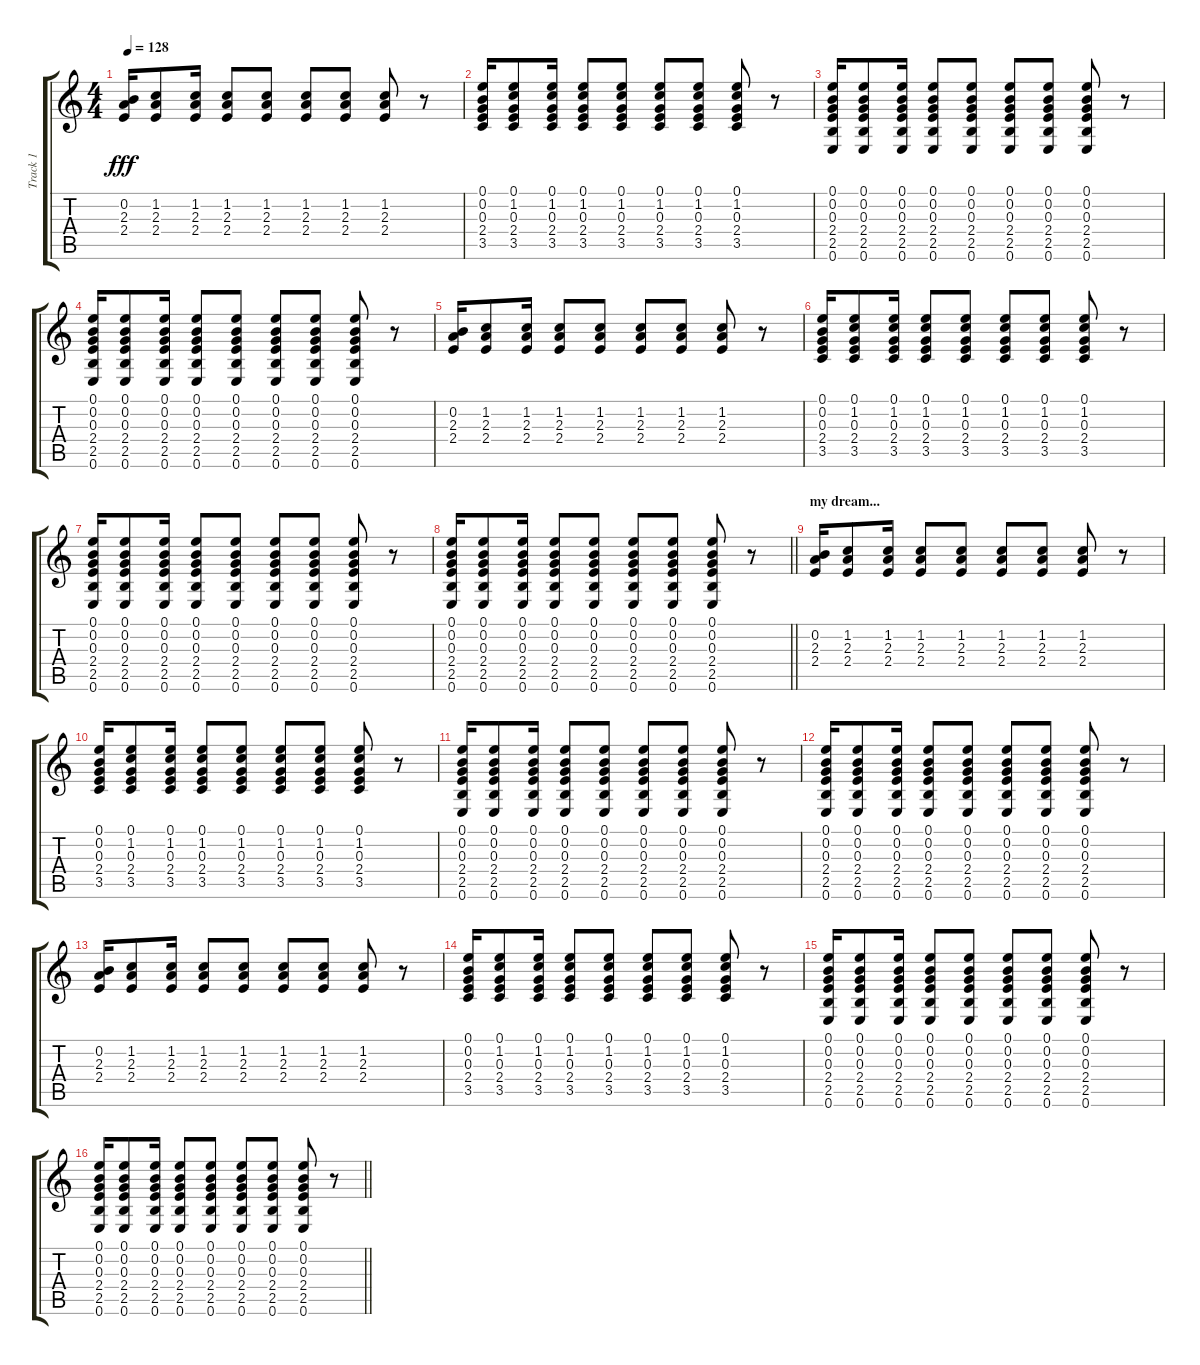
\track ("Track 1" "Track 1") {instrument acousticguitarsteel}
\staff {score tabs}
\tuning (E4 B3 G3 D3 A2 E2) {hide}
\ts (4 4)
\tempo 128
\clef g2
\ks c
(0.2 2.3 2.4).16{dy fff} (1.2 2.3 2.4).8 (1.2 2.3 2.4).16 (1.2 2.3 2.4).8 (1.2 2.3 2.4).8 (1.2 2.3 2.4).8 (1.2 2.3 2.4).8 (1.2 2.3 2.4).8 r.8 |
(0.1 0.2 0.3 2.4 3.5).16 (0.1 1.2 0.3 2.4 3.5).8 (0.1 1.2 0.3 2.4 3.5).16 (0.1 1.2 0.3 2.4 3.5).8 (0.1 1.2 0.3 2.4 3.5).8 (0.1 1.2 0.3 2.4 3.5).8 (0.1 1.2 0.3 2.4 3.5).8 (0.1 1.2 0.3 2.4 3.5).8 r.8 |
(0.1 0.2 0.3 2.4 2.5 0.6).16 (0.1 0.2 0.3 2.4 2.5 0.6).8 (0.1 0.2 0.3 2.4 2.5 0.6).16 (0.1 0.2 0.3 2.4 2.5 0.6).8 (0.1 0.2 0.3 2.4 2.5 0.6).8 (0.1 0.2 0.3 2.4 2.5 0.6).8 (0.1 0.2 0.3 2.4 2.5 0.6).8 (0.1 0.2 0.3 2.4 2.5 0.6).8 r.8 |
(0.1 0.2 0.3 2.4 2.5 0.6).16 (0.1 0.2 0.3 2.4 2.5 0.6).8 (0.1 0.2 0.3 2.4 2.5 0.6).16 (0.1 0.2 0.3 2.4 2.5 0.6).8 (0.1 0.2 0.3 2.4 2.5 0.6).8 (0.1 0.2 0.3 2.4 2.5 0.6).8 (0.1 0.2 0.3 2.4 2.5 0.6).8 (0.1 0.2 0.3 2.4 2.5 0.6).8 r.8 |
(0.2 2.3 2.4).16 (1.2 2.3 2.4).8 (1.2 2.3 2.4).16 (1.2 2.3 2.4).8 (1.2 2.3 2.4).8 (1.2 2.3 2.4).8 (1.2 2.3 2.4).8 (1.2 2.3 2.4).8 r.8 |
(0.1 0.2 0.3 2.4 3.5).16 (0.1 1.2 0.3 2.4 3.5).8 (0.1 1.2 0.3 2.4 3.5).16 (0.1 1.2 0.3 2.4 3.5).8 (0.1 1.2 0.3 2.4 3.5).8 (0.1 1.2 0.3 2.4 3.5).8 (0.1 1.2 0.3 2.4 3.5).8 (0.1 1.2 0.3 2.4 3.5).8 r.8 |
(0.1 0.2 0.3 2.4 2.5 0.6).16 (0.1 0.2 0.3 2.4 2.5 0.6).8 (0.1 0.2 0.3 2.4 2.5 0.6).16 (0.1 0.2 0.3 2.4 2.5 0.6).8 (0.1 0.2 0.3 2.4 2.5 0.6).8 (0.1 0.2 0.3 2.4 2.5 0.6).8 (0.1 0.2 0.3 2.4 2.5 0.6).8 (0.1 0.2 0.3 2.4 2.5 0.6).8 r.8 |
\barLineRight lightlight
(0.1 0.2 0.3 2.4 2.5 0.6).16 (0.1 0.2 0.3 2.4 2.5 0.6).8 (0.1 0.2 0.3 2.4 2.5 0.6).16 (0.1 0.2 0.3 2.4 2.5 0.6).8 (0.1 0.2 0.3 2.4 2.5 0.6).8 (0.1 0.2 0.3 2.4 2.5 0.6).8 (0.1 0.2 0.3 2.4 2.5 0.6).8 (0.1 0.2 0.3 2.4 2.5 0.6).8 r.8 |
\section ("" "my dream...")
(0.2 2.3 2.4).16 (1.2 2.3 2.4).8 (1.2 2.3 2.4).16 (1.2 2.3 2.4).8 (1.2 2.3 2.4).8 (1.2 2.3 2.4).8 (1.2 2.3 2.4).8 (1.2 2.3 2.4).8 r.8 |
(0.1 0.2 0.3 2.4 3.5).16 (0.1 1.2 0.3 2.4 3.5).8 (0.1 1.2 0.3 2.4 3.5).16 (0.1 1.2 0.3 2.4 3.5).8 (0.1 1.2 0.3 2.4 3.5).8 (0.1 1.2 0.3 2.4 3.5).8 (0.1 1.2 0.3 2.4 3.5).8 (0.1 1.2 0.3 2.4 3.5).8 r.8 |
(0.1 0.2 0.3 2.4 2.5 0.6).16 (0.1 0.2 0.3 2.4 2.5 0.6).8 (0.1 0.2 0.3 2.4 2.5 0.6).16 (0.1 0.2 0.3 2.4 2.5 0.6).8 (0.1 0.2 0.3 2.4 2.5 0.6).8 (0.1 0.2 0.3 2.4 2.5 0.6).8 (0.1 0.2 0.3 2.4 2.5 0.6).8 (0.1 0.2 0.3 2.4 2.5 0.6).8 r.8 |
(0.1 0.2 0.3 2.4 2.5 0.6).16 (0.1 0.2 0.3 2.4 2.5 0.6).8 (0.1 0.2 0.3 2.4 2.5 0.6).16 (0.1 0.2 0.3 2.4 2.5 0.6).8 (0.1 0.2 0.3 2.4 2.5 0.6).8 (0.1 0.2 0.3 2.4 2.5 0.6).8 (0.1 0.2 0.3 2.4 2.5 0.6).8 (0.1 0.2 0.3 2.4 2.5 0.6).8 r.8 |
(0.2 2.3 2.4).16 (1.2 2.3 2.4).8 (1.2 2.3 2.4).16 (1.2 2.3 2.4).8 (1.2 2.3 2.4).8 (1.2 2.3 2.4).8 (1.2 2.3 2.4).8 (1.2 2.3 2.4).8 r.8 |
(0.1 0.2 0.3 2.4 3.5).16 (0.1 1.2 0.3 2.4 3.5).8 (0.1 1.2 0.3 2.4 3.5).16 (0.1 1.2 0.3 2.4 3.5).8 (0.1 1.2 0.3 2.4 3.5).8 (0.1 1.2 0.3 2.4 3.5).8 (0.1 1.2 0.3 2.4 3.5).8 (0.1 1.2 0.3 2.4 3.5).8 r.8 |
(0.1 0.2 0.3 2.4 2.5 0.6).16 (0.1 0.2 0.3 2.4 2.5 0.6).8 (0.1 0.2 0.3 2.4 2.5 0.6).16 (0.1 0.2 0.3 2.4 2.5 0.6).8 (0.1 0.2 0.3 2.4 2.5 0.6).8 (0.1 0.2 0.3 2.4 2.5 0.6).8 (0.1 0.2 0.3 2.4 2.5 0.6).8 (0.1 0.2 0.3 2.4 2.5 0.6).8 r.8 |
\barLineRight lightlight
(0.1 0.2 0.3 2.4 2.5 0.6).16 (0.1 0.2 0.3 2.4 2.5 0.6).8 (0.1 0.2 0.3 2.4 2.5 0.6).16 (0.1 0.2 0.3 2.4 2.5 0.6).8 (0.1 0.2 0.3 2.4 2.5 0.6).8 (0.1 0.2 0.3 2.4 2.5 0.6).8 (0.1 0.2 0.3 2.4 2.5 0.6).8 (0.1 0.2 0.3 2.4 2.5 0.6).8 r.8
